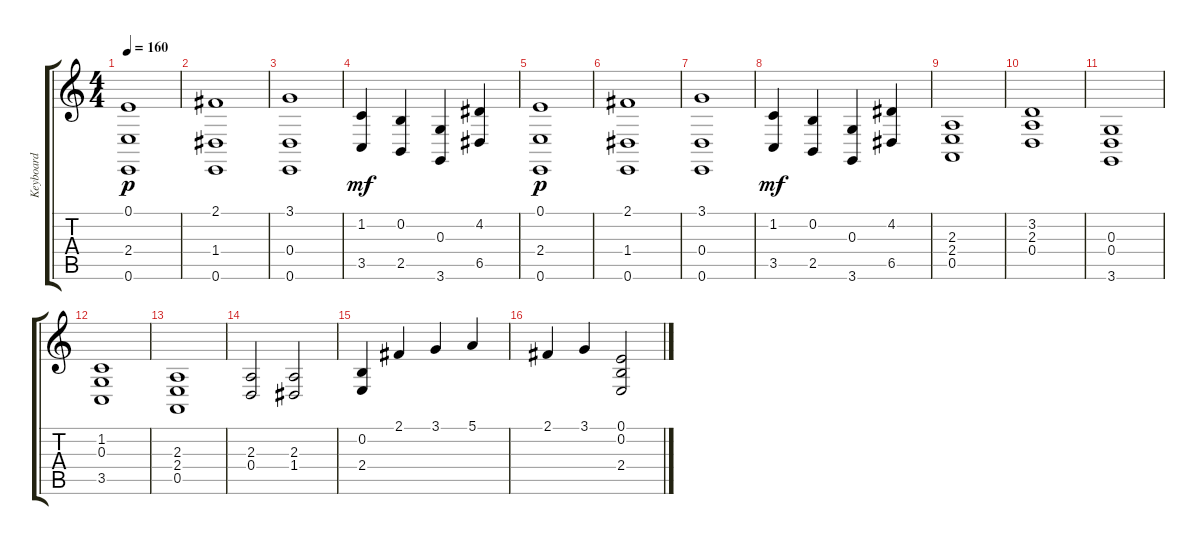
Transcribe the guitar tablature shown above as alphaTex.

\track ("Keyboard" "Keyboard") {instrument choiraahs}
\staff {score tabs}
\tuning (E4 B3 G3 D3 A2 E2) {hide}
\ts (4 4)
\tempo 160
\clef g2
\ks c
(0.1 2.4 0.6).1{dy p} |
(2.1 1.4 0.6).1 |
(3.1 0.4 0.6).1 |
(1.2 3.5).4{dy mf} (0.2 2.5).4 (0.3 3.6).4 (4.2 6.5).4 |
(0.1 2.4 0.6).1{dy p} |
(2.1 1.4 0.6).1 |
(3.1 0.4 0.6).1 |
(1.2 3.5).4{dy mf} (0.2 2.5).4 (0.3 3.6).4 (4.2 6.5).4 |
(2.3 2.4 0.5).1 |
(3.2 2.3 0.4).1 |
(0.3 0.4 3.6).1 |
(1.2 0.3 3.5).1 |
(2.3 2.4 0.5).1 |
(2.3 0.4).2 (2.3 1.4).2 |
(0.2 2.4).4 2.1.4 3.1.4 5.1.4 |
2.1.4 3.1.4 (0.1 0.2 2.4).2
